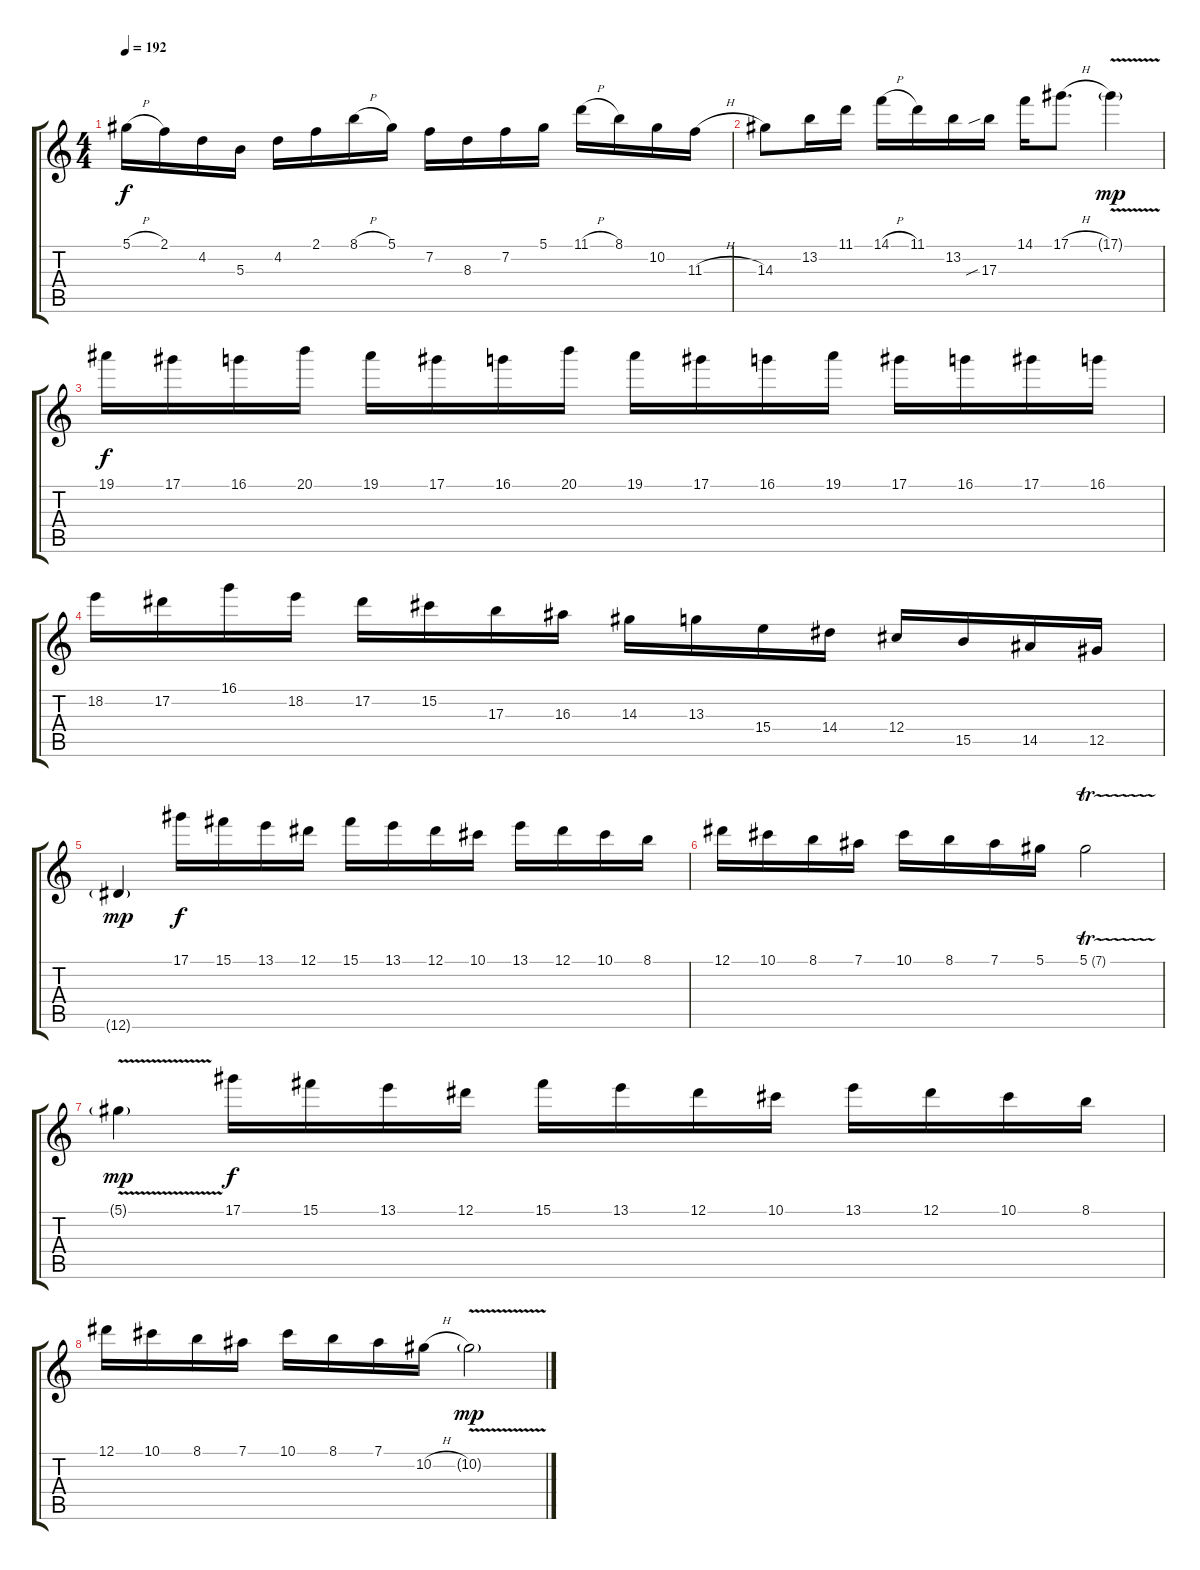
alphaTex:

\track "" {instrument overdrivenguitar}
\staff {score tabs}
\tuning (Eb4 Bb3 Gb3 Db3 Ab2 Eb2) {hide}
\ts (4 4)
\tempo 192
\clef g2
\ks c
5.1{h}.16{dy f} 2.1.16 4.2.16 5.3.16 4.2.16 2.1.16 8.1{h}.16 5.1.16 7.2.16 8.3.16 7.2.16 5.1.16 11.1{h}.16 8.1.16 10.2.16 11.3{h}.16 |
14.3.8 13.2.16 11.1.16 14.1{h}.16 11.1.16 13.2.16 17.3{sib}.16 14.1.16 17.1{h}.8{d} 17.1{v g}.4{dy mp} |
19.1.16{dy f} 17.1.16 16.1.16 20.1.16 19.1.16 17.1.16 16.1.16 20.1.16 19.1.16 17.1.16 16.1.16 19.1.16 17.1.16 16.1.16 17.1.16 16.1.16 |
18.2.16 17.2.16 16.1.16 18.2.16 17.2.16 15.2.16 17.3.16 16.3.16 14.3.16 13.3.16 15.4.16 14.4.16 12.4.16 15.5.16 14.5.16 12.5.16 |
12.6{g}.4{dy mp} 17.1.16{dy f} 15.1.16 13.1.16 12.1.16 15.1.16 13.1.16 12.1.16 10.1.16 13.1.16 12.1.16 10.1.16 8.1.16 |
12.1.16 10.1.16 8.1.16 7.1.16 10.1.16 8.1.16 7.1.16 5.1.16 5.1{tr (7 16)}.2 |
5.1{v g}.4{dy mp} 17.1.16{dy f} 15.1.16 13.1.16 12.1.16 15.1.16 13.1.16 12.1.16 10.1.16 13.1.16 12.1.16 10.1.16 8.1.16 |
12.1.16 10.1.16 8.1.16 7.1.16 10.1.16 8.1.16 7.1.16 10.2{h}.16 10.2{v g}.2{dy mp}
